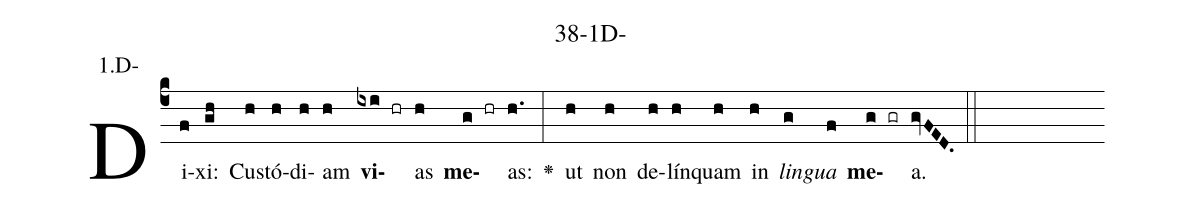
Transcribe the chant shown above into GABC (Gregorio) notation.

name: 38-1D-;
annotation: 1.D-;
%%
(c4)Di(f)xi:(gh) Cus(h)tó(h)di(h)am(h) <b>vi</b>(ixi hr)as(h) <b>me</b>(g hr)as:(h.) <v>\greheightstar</v>(:) ut(h) non(h) de(h)lín(h)quam(h) in(h) <i>lin</i>(g)<i>gua</i>(f) <b>me</b>(g gr)a.(gvFED.) (::)


%E(h) u(h) o(g) u(f) a(g) e.(gvFED.) (::)
